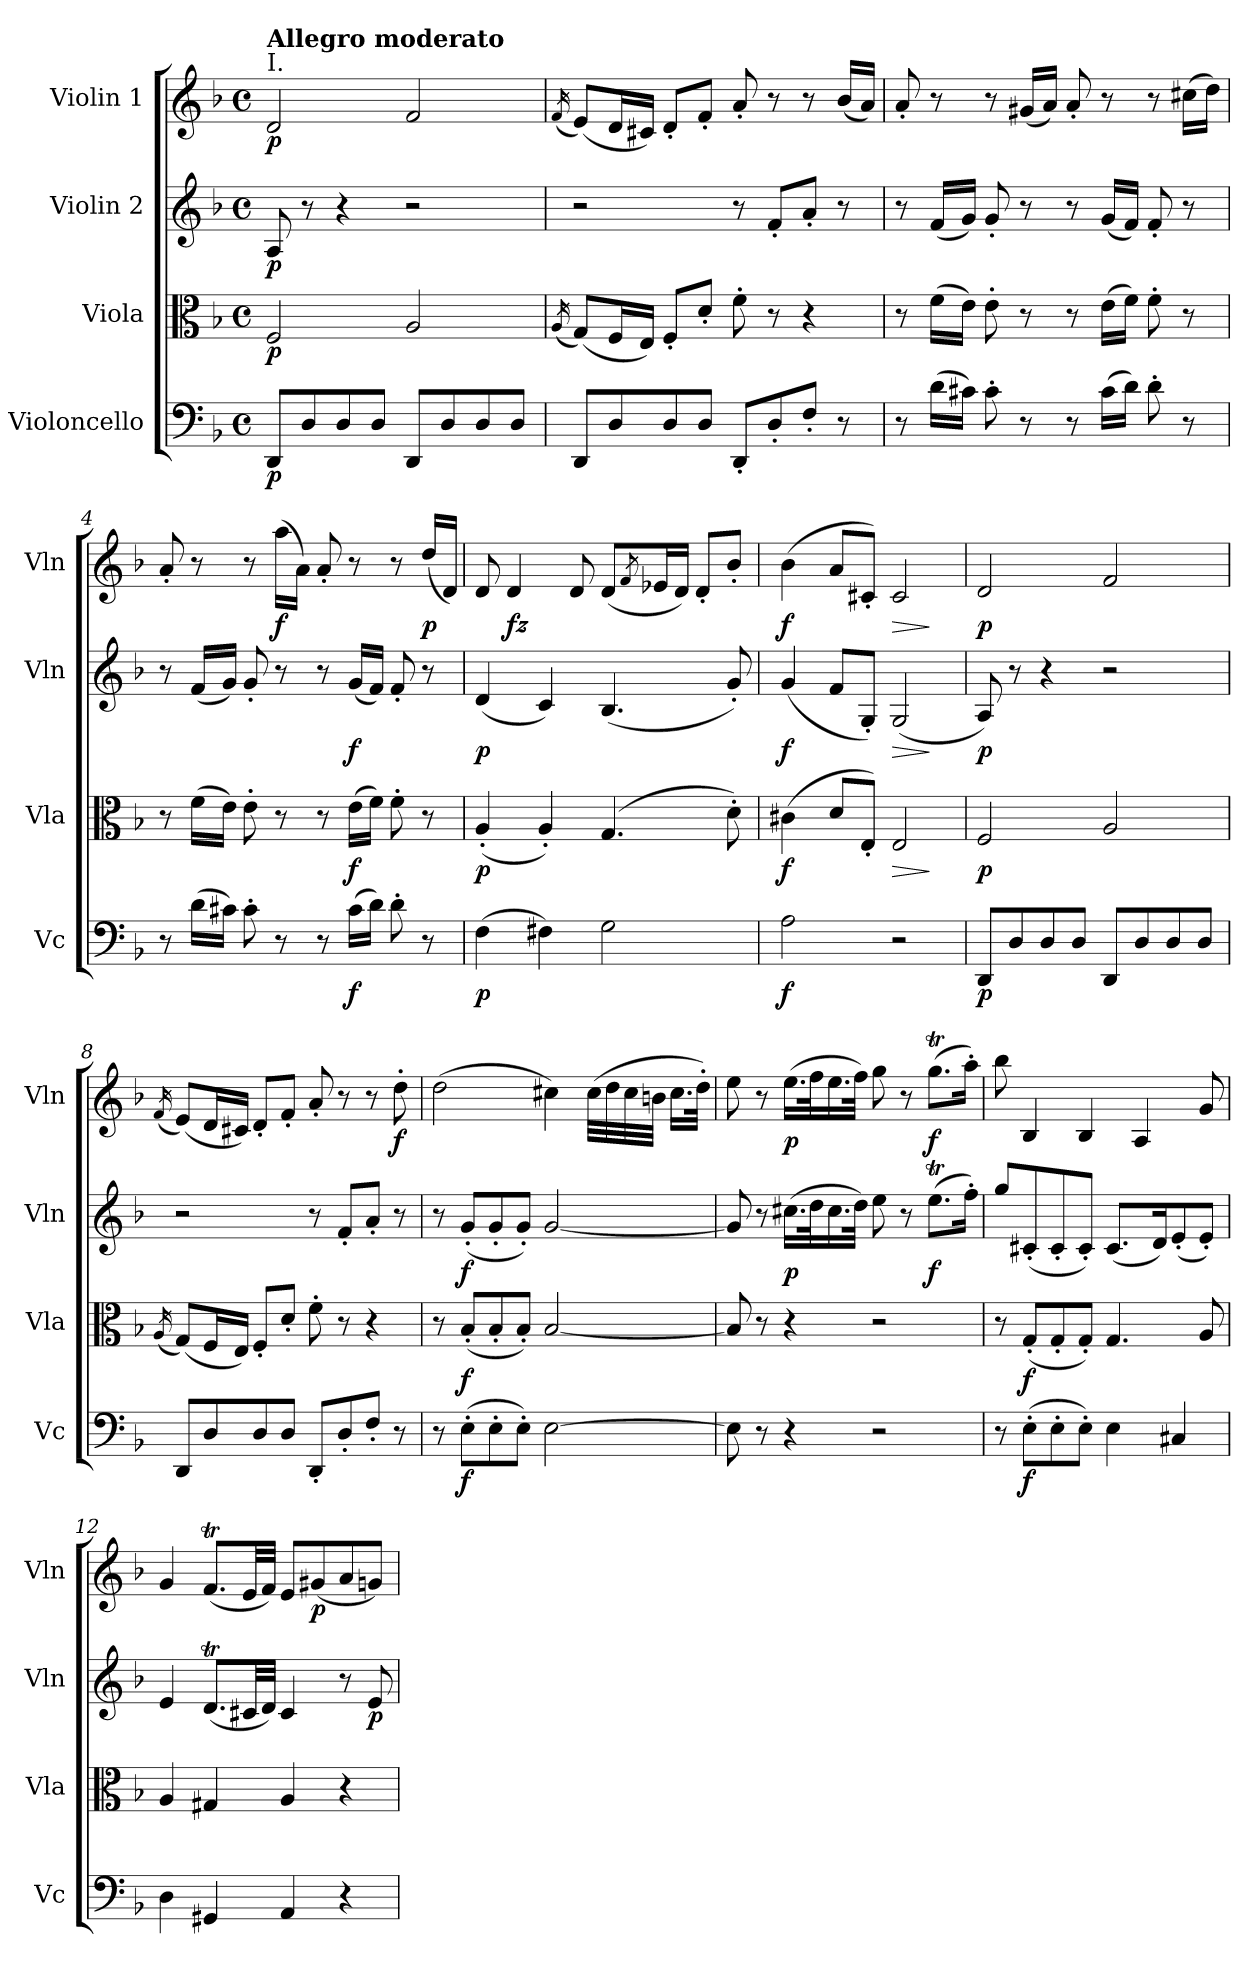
**kern	**dynam	**kern	**dynam	**kern	**dynam	**kern	**dynam
*part4	*part4	*part3	*part3	*part2	*part2	*part1	*part1
*staff4	*staff4	*staff3	*staff3	*staff2	*staff2	*staff1	*staff1
*I"Violoncello	*	*I"Viola	*	*I"Violin 2	*	*I"Violin 1	*
*I'Vc	*	*I'Vla	*	*I'Vln	*	*I'Vln	*
*clefF4	*	*clefC3	*	*clefG2	*	*clefG2	*
*k[b-]	*	*k[b-]	*	*k[b-]	*	*k[b-]	*
*M4/4	*	*M4/4	*	*M4/4	*	*M4/4	*
*met(c)	*	*met(c)	*	*met(c)	*	*met(c)	*
=1	=1	=1	=1	=1	=1	=1	=1
!	!	!	!	!	!	!LO:TX:a:t=I.	!
!	!	!	!	!	!	!LO:TX:a:B:t=Allegro moderato	!
!	!LO:DY:b	!	!LO:DY:b	!	!LO:DY:b	!	!LO:DY:b
8DD/L	p	2F/	p	8A/	p	2d/	p
8D/	.	.	.	8r	.	.	.
8D/	.	.	.	4r	.	.	.
8D/J	.	.	.	.	.	.	.
8DD/L	.	2A/	.	2r	.	2f/	.
8D/	.	.	.	.	.	.	.
8D/	.	.	.	.	.	.	.
8D/J	.	.	.	.	.	.	.
=2	=2	=2	=2	=2	=2	=2	=2
.	.	(16qA/	.	.	.	(16qf/	.
8DD/L	.	(8G/L)	.	2r	.	(8e/L)	.
8D/	.	16F/L	.	.	.	16d/L	.
.	.	16E/JJ)	.	.	.	16c#X/JJ)	.
8D/	.	8F'/L	.	.	.	8d'/L	.
8D/J	.	8d'/J	.	.	.	8f'/J	.
8DD'/L	.	8f'\	.	8r	.	8a'/	.
8D'/	.	8r	.	8f'/L	.	8r	.
8F'/J	.	4r	.	8a'/J	.	8r	.
8r	.	.	.	8r	.	(16b-/LL	.
.	.	.	.	.	.	16a/JJ)	.
!!LO:LB:g=z
=3	=3	=3	=3	=3	=3	=3	=3
8r	.	8r	.	8r	.	8a'/	.
(16d\LL	.	(16f\LL	.	(16f/LL	.	8r	.
16c#X\JJ)	.	16e\JJ)	.	16g/JJ)	.	.	.
8c#'\	.	8e'\	.	8g'/	.	8r	.
8r	.	8r	.	8r	.	(16g#X/LL	.
.	.	.	.	.	.	16a/JJ)	.
8r	.	8r	.	8r	.	8a'/	.
(16c#\LL	.	(16e\LL	.	(16g/LL	.	8r	.
16d\JJ)	.	16f\JJ)	.	16f/JJ)	.	.	.
8d'\	.	8f'\	.	8f'/	.	8r	.
8r	.	8r	.	8r	.	(16cc#X\LL	.
.	.	.	.	.	.	16dd\JJ)	.
=4	=4	=4	=4	=4	=4	=4	=4
8r	.	8r	.	8r	.	8a'/	.
(16d\LL	.	(16f\LL	.	(16f/LL	.	8r	.
16c#X\JJ)	.	16e\JJ)	.	16g/JJ)	.	.	.
8c#'\	.	8e'\	.	8g'/	.	8r	.
!	!	!	!	!	!	!	!LO:DY:b
8r	.	8r	.	8r	.	(16aa\LL	f
.	.	.	.	.	.	16a\JJ)	.
8r	.	8r	.	8r	.	8a'/	.
!	!LO:DY:b	!	!LO:DY:b	!	!LO:DY:b	!	!
(16c#\LL	f	(16e\LL	f	(16g/LL	f	8r	.
16d\JJ)	.	16f\JJ)	.	16f/JJ)	.	.	.
8d'\	.	8f'\	.	8f'/	.	8r	.
!	!	!	!	!	!	!	!LO:DY:b
8r	.	8r	.	8r	.	(16dd/LL	p
.	.	.	.	.	.	16d/JJ)	.
!!LO:LB:g=z
=5	=5	=5	=5	=5	=5	=5	=5
!	!LO:DY:b	!	!LO:DY:b	!	!LO:DY:b	!	!
(4F\	p	(4A'/	p	(4d/	p	8d/	.
!	!	!	!	!	!	!	!LO:DY:b
.	.	.	.	.	.	4d/	fz
4F#X\)	.	4A'/)	.	4c/)	.	.	.
.	.	.	.	.	.	8d/	.
2G\	.	(4.G/	.	(4.B-/	.	(8d/L	.
.	.	.	.	.	.	8qf/	.
.	.	.	.	.	.	16e-X/L	.
.	.	.	.	.	.	16d/JJ)	.
.	.	.	.	.	.	8d'/L	.
.	.	8d'\)	.	8g'/)	.	8b-'/J	.
=6	=6	=6	=6	=6	=6	=6	=6
!	!LO:DY:b	!	!LO:DY:b	!	!LO:DY:b	!	!LO:DY:b
2A\	f	(4c#X\	f	(4g/	f	(4b-\	f
.	.	8d/L	.	8f/L	.	8a/L	.
.	.	8E'/J)	.	8G'/J)	.	8c#X'/J)	.
!	!	!	!LO:HP:b	!	!LO:HP:b	!	!LO:HP:b
2r	.	2E/	>	(2G/	>	2c#/	>
.	.	.	]	.	]	.	]
=7	=7	=7	=7	=7	=7	=7	=7
!	!LO:DY:b	!	!LO:DY:b	!	!LO:DY:b	!	!LO:DY:b
8DD/L	p	2F/	p	8A/)	p	2d/	p
8D/	.	.	.	8r	.	.	.
8D/	.	.	.	4r	.	.	.
8D/J	.	.	.	.	.	.	.
8DD/L	.	2A/	.	2r	.	2f/	.
8D/	.	.	.	.	.	.	.
8D/	.	.	.	.	.	.	.
8D/J	.	.	.	.	.	.	.
!!LO:LB:g=z
=8	=8	=8	=8	=8	=8	=8	=8
.	.	(16qA/	.	.	.	(16qf/	.
8DD/L	.	(8G/L)	.	2r	.	(8e/L)	.
8D/	.	16F/L	.	.	.	16d/L	.
.	.	16E/JJ)	.	.	.	16c#X/JJ)	.
8D/	.	8F'/L	.	.	.	8d'/L	.
8D/J	.	8d'/J	.	.	.	8f'/J	.
8DD'/L	.	8f'\	.	8r	.	8a'/	.
8D'/	.	8r	.	8f'/L	.	8r	.
8F'/J	.	4r	.	8a'/J	.	8r	.
!	!	!	!	!	!	!	!LO:DY:b
8r	.	.	.	8r	.	8dd'\	f
=9	=9	=9	=9	=9	=9	=9	=9
8r	.	8r	.	8r	.	(2dd\	.
!	!LO:DY:b	!	!LO:DY:b	!	!LO:DY:b	!	!
(8E'\L	f	(8B-'/L	f	(8g'/L	f	.	.
8E'\	.	8B-'/	.	8g'/	.	.	.
8E'\J)	.	8B-'/J)	.	8g'/J)	.	.	.
[2E\	.	[2B-/	.	[2g/	.	4cc#X\)	.
.	.	.	.	.	.	(32cc#\LLL	.
.	.	.	.	.	.	32dd\	.
.	.	.	.	.	.	32cc#\	.
.	.	.	.	.	.	32bn\JJJ	.
.	.	.	.	.	.	16.cc#\LL	.
.	.	.	.	.	.	32dd'\JJk)	.
!!LO:PB:g=z
=10	=10	=10	=10	=10	=10	=10	=10
8E\]	.	8B-/]	.	8g/]	.	8ee\	.
8r	.	8r	.	8r	.	8r	.
!	!	!	!	!	!LO:DY:b	!	!LO:DY:b
4r	.	4r	.	(16.cc#X\LL	p	(16.ee\LL	p
.	.	.	.	32dd\K	.	32ff\K	.
.	.	.	.	16.cc#\	.	16.ee\	.
.	.	.	.	32dd\JJk)	.	32ff\JJk)	.
2r	.	2r	.	8ee\	.	8gg\	.
.	.	.	.	8r	.	8r	.
!	!	!	!	!	!LO:DY:b	!	!LO:DY:b
.	.	.	.	(8.eet\L	f	(8.ggT\L	f
.	.	.	.	16ff'\Jk)	.	16aa'\Jk)	.
=11	=11	=11	=11	=11	=11	=11	=11
8r	.	8r	.	8gg/L	.	8bb-\	.
!	!LO:DY:b	!	!LO:DY:b	!	!	!	!
(8E'\L	f	(8G'/L	f	(8c#X'/	.	4B-/	.
8E'\	.	8G'/	.	8c#'/	.	.	.
8E'\J)	.	8G'/J)	.	8c#'/J)	.	4B-/	.
4E\	.	4.G/	.	(8.c#/L	.	.	.
.	.	.	.	.	.	4A/	.
.	.	.	.	16d/K)	.	.	.
4C#X/	.	.	.	(8e'/	.	.	.
.	.	8A/	.	8e'/J)	.	8g/	.
=12	=12	=12	=12	=12	=12	=12	=12
4D\	.	4A/	.	4e/	.	4g/	.
4GG#X/	.	4G#X/	.	(8.dT/L	.	(8.fT/L	.
.	.	.	.	32c#X/LL	.	32e/LL	.
.	.	.	.	32d/JJJ)	.	32f/JJJ)	.
4AA/	.	4A/	.	4c#/	.	8e/L	.
!	!	!	!	!	!	!	!LO:DY:b
.	.	.	.	.	.	(8g#X/	p
4r	.	4r	.	8r	.	8a/	.
!	!	!	!	!	!LO:DY:b	!	!
.	.	.	.	8e/	p	8gn/J)	.
=	=	=	=	=	=	=	=
*-	*-	*-	*-	*-	*-	*-	*-
